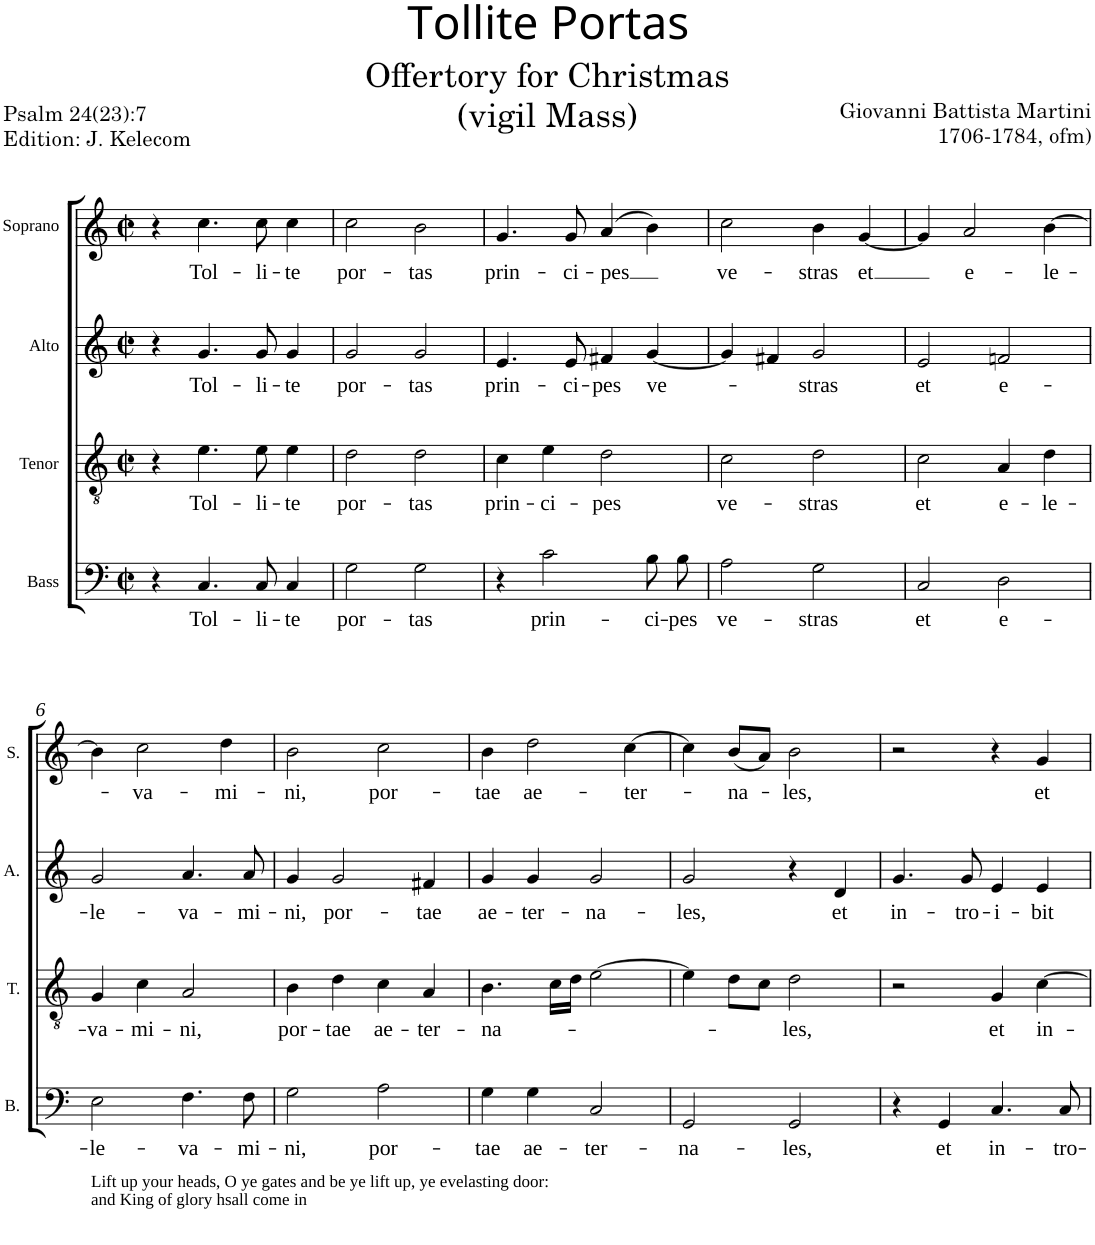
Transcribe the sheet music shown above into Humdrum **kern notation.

**kern	**text	**kern	**text	**kern	**text	**kern	**text
*part4	*part4	*part3	*part3	*part2	*part2	*part1	*part1
*staff4	*staff4	*staff3	*staff3	*staff2	*staff2	*staff1	*staff1
*I"Bass	*	*I"Tenor	*	*I"Alto	*	*I"Soprano	*
*I'B.	*	*I'T.	*	*I'A.	*	*I'S.	*
*clefF4	*	*clefGv2	*	*clefG2	*	*clefG2	*
*k[]	*	*k[]	*	*k[]	*	*k[]	*
*M2/2	*	*M2/2	*	*M2/2	*	*M2/2	*
*met(c|)	*	*met(c|)	*	*met(c|)	*	*met(c|)	*
=1	=1	=1	=1	=1	=1	=1	=1
4r	.	4r	.	4r	.	4r	.
!	!LO:LY:b	!	!LO:LY:b	!	!LO:LY:b	!	!LO:LY:b
4.C/	Tol-	4.e\	Tol-	4.g/	Tol-	4.cc\	Tol-
!	!LO:LY:b	!	!LO:LY:b	!	!LO:LY:b	!	!LO:LY:b
8C/	-li-	8e\	-li-	8g/	-li-	8cc\	-li-
!	!LO:LY:b	!	!LO:LY:b	!	!LO:LY:b	!	!LO:LY:b
4C/	-te	4e\	-te	4g/	-te	4cc\	-te
=2	=2	=2	=2	=2	=2	=2	=2
!	!LO:LY:b	!	!LO:LY:b	!	!LO:LY:b	!	!LO:LY:b
2G\	por-	2d\	por-	2g/	por-	2cc\	por-
!	!LO:LY:b	!	!LO:LY:b	!	!LO:LY:b	!	!LO:LY:b
2G\	-tas	2d\	-tas	2g/	-tas	2b\	-tas
=3	=3	=3	=3	=3	=3	=3	=3
!	!	!	!LO:LY:b	!	!LO:LY:b	!	!LO:LY:b
4r	.	4c\	prin-	4.e/	prin-	4.g/	prin-
!	!LO:LY:b	!	!LO:LY:b	!	!	!	!
2c\	prin-	4e\	-ci-	.	.	.	.
!	!	!	!	!	!LO:LY:b	!	!LO:LY:b
.	.	.	.	8e/	-ci-	8g/	-ci-
!	!	!	!LO:LY:b	!	!LO:LY:b	!	!LO:LY:b
.	.	2d\	-pes	4f#X/	-pes	(4a/	-pes
!	!LO:LY:b	!	!	!	!LO:LY:b	!	!
8B\L	-ci-	.	.	[4g/	ve-	4b\)	.
!	!LO:LY:b	!	!	!	!	!	!
8B\J	-pes	.	.	.	.	.	.
=4	=4	=4	=4	=4	=4	=4	=4
!	!LO:LY:b	!	!LO:LY:b	!	!	!	!LO:LY:b
2A\	ve-	2c\	ve-	4g/]	.	2cc\	ve-
.	.	.	.	4f#X/	.	.	.
!	!LO:LY:b	!	!LO:LY:b	!	!LO:LY:b	!	!LO:LY:b
2G\	-stras	2d\	-stras	2g/	-stras	4b\	-stras
!	!	!	!	!	!	!	!LO:LY:b
.	.	.	.	.	.	[4g/	et
=5	=5	=5	=5	=5	=5	=5	=5
!	!LO:LY:b	!	!LO:LY:b	!	!LO:LY:b	!	!
2C/	et	2c\	et	2e/	et	4g/]	.
!	!	!	!	!	!	!	!LO:LY:b
.	.	.	.	.	.	2a/	e-
!	!LO:LY:b	!	!LO:LY:b	!	!LO:LY:b	!	!
2D\	e-	4A/	e-	2fn/	e-	.	.
!	!	!	!LO:LY:b	!	!	!	!LO:LY:b
.	.	4d\	-le-	.	.	[4b\	-le-
!!LO:LB:g=z
=6	=6	=6	=6	=6	=6	=6	=6
!LO:TX:b:t=Lift up your heads, O ye gates and be ye lift up, ye evelasting door&colon;	!	!	!	!	!	!	!
!LO:TX:b:t=and King of glory hsall come in	!	!	!	!	!	!	!
!	!LO:LY:b	!	!LO:LY:b	!	!LO:LY:b	!	!
2E\	-le-	4G/	-va-	2g/	-le-	4b\]	.
!	!	!	!LO:LY:b	!	!	!	!LO:LY:b
.	.	4c\	-mi-	.	.	2cc\	-va-
!	!LO:LY:b	!	!LO:LY:b	!	!LO:LY:b	!	!
4.F\	-va-	2A/	-ni,	4.a/	-va-	.	.
!	!	!	!	!	!	!	!LO:LY:b
.	.	.	.	.	.	4dd\	-mi-
!	!LO:LY:b	!	!	!	!LO:LY:b	!	!
8F\	-mi-	.	.	8a/	-mi-	.	.
=7	=7	=7	=7	=7	=7	=7	=7
!	!LO:LY:b	!	!LO:LY:b	!	!LO:LY:b	!	!LO:LY:b
2G\	-ni,	4B\	por-	4g/	-ni,	2b\	-ni,
!	!	!	!LO:LY:b	!	!LO:LY:b	!	!
.	.	4d\	-tae	2g/	por-	.	.
!	!LO:LY:b	!	!LO:LY:b	!	!	!	!LO:LY:b
2A\	por-	4c\	ae-	.	.	2cc\	por-
!	!	!	!LO:LY:b	!	!LO:LY:b	!	!
.	.	4A/	-ter-	4f#X/	-tae	.	.
=8	=8	=8	=8	=8	=8	=8	=8
!	!LO:LY:b	!	!LO:LY:b	!	!LO:LY:b	!	!LO:LY:b
4G\	-tae	4.B\	-na-	4g/	ae-	4b\	-tae
!	!LO:LY:b	!	!	!	!LO:LY:b	!	!LO:LY:b
4G\	ae-	.	.	4g/	-ter-	2dd\	ae-
.	.	16c\LL	.	.	.	.	.
.	.	16d\JJ	.	.	.	.	.
!	!LO:LY:b	!	!	!	!LO:LY:b	!	!
2C/	-ter-	[2e\	.	2g/	-na-	.	.
!	!	!	!	!	!	!	!LO:LY:b
.	.	.	.	.	.	[4cc\	-ter-
=9	=9	=9	=9	=9	=9	=9	=9
!	!LO:LY:b	!	!	!	!LO:LY:b	!	!
2GG/	-na-	4e\]	.	2g/	-les,	4cc\]	.
!	!	!	!	!	!	!	!LO:LY:b
.	.	8d\L	.	.	.	(8b/L	-na-
.	.	8c\J	.	.	.	8a/J)	.
!	!LO:LY:b	!	!LO:LY:b	!	!	!	!LO:LY:b
2GG/	-les,	2d\	-les,	4r	.	2b\	-les,
!	!	!	!	!	!LO:LY:b	!	!
.	.	.	.	4d/	et	.	.
=10	=10	=10	=10	=10	=10	=10	=10
!	!	!	!	!	!LO:LY:b	!	!
4r	.	2r	.	4.g/	in-	2r	.
!	!LO:LY:b	!	!	!	!	!	!
4GG/	et	.	.	.	.	.	.
!	!	!	!	!	!LO:LY:b	!	!
.	.	.	.	8g/	-tro-	.	.
!	!LO:LY:b	!	!LO:LY:b	!	!LO:LY:b	!	!
4.C/	in-	4G/	et	4e/	-i-	4r	.
!	!	!	!LO:LY:b	!	!LO:LY:b	!	!LO:LY:b
.	.	[4c\	in-	4e/	-bit	4g/	et
!	!LO:LY:b	!	!	!	!	!	!
8C/	-tro-	.	.	.	.	.	.
=	=	=	=	=	=	=	=
*-	*-	*-	*-	*-	*-	*-	*-
